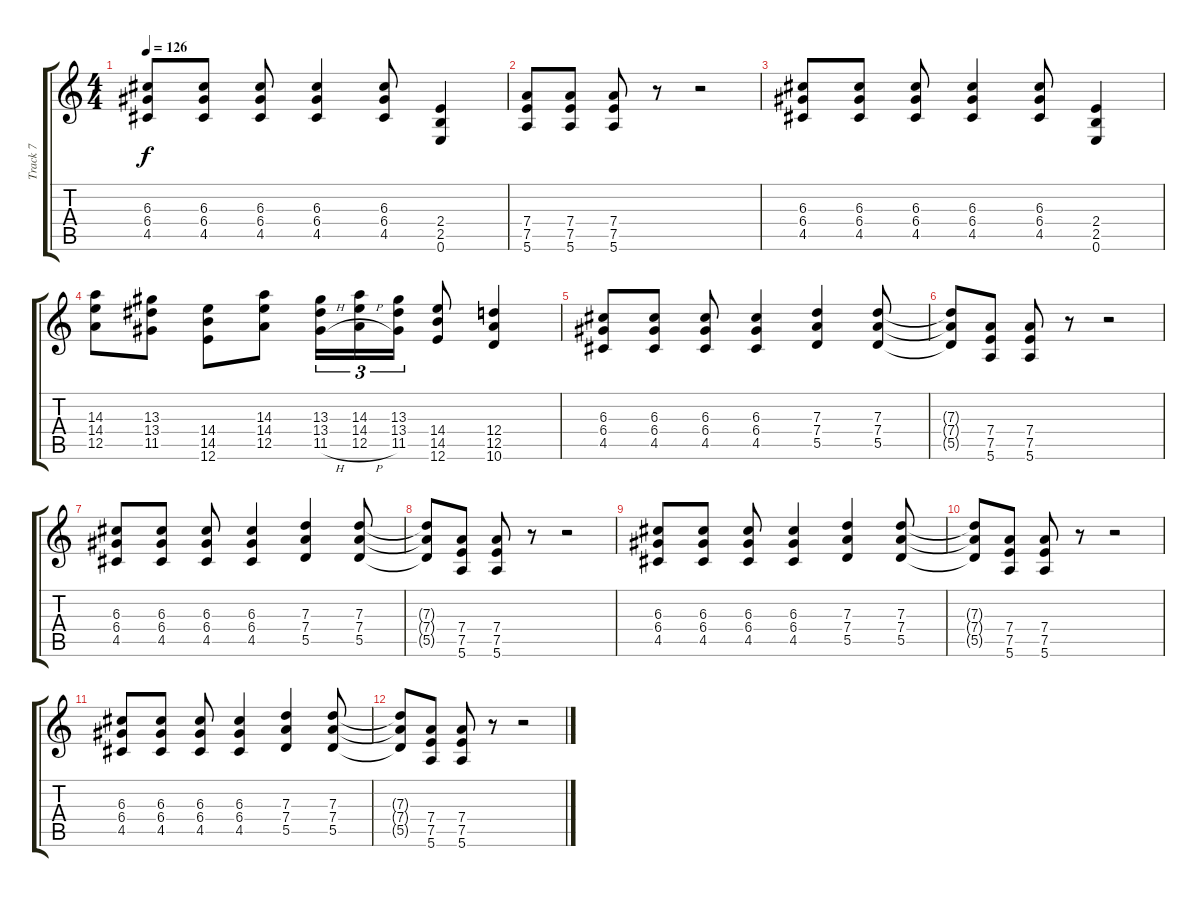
\track ("Track 7" "Track 7") {instrument distortionguitar}
\staff {score tabs}
\tuning (E4 B3 G3 D3 A2 E2) {hide}
\ts (4 4)
\tempo 126
\clef g2
\ks c
(6.3 6.4 4.5).8{dy f} (6.3 6.4 4.5).8 (6.3 6.4 4.5).8 (6.3 6.4 4.5).4 (6.3 6.4 4.5).8 (2.4 2.5 0.6).4 |
(7.4 7.5 5.6).8 (7.4 7.5 5.6).8 (7.4 7.5 5.6).8 r.8 r.2 |
(6.3 6.4 4.5).8 (6.3 6.4 4.5).8 (6.3 6.4 4.5).8 (6.3 6.4 4.5).4 (6.3 6.4 4.5).8 (2.4 2.5 0.6).4 |
(14.3 14.4 12.5).8 (13.3 13.4 11.5).8 (14.4 14.5 12.6).8 (14.3 14.4 12.5).8 (13.3 13.4 11.5{h}).16{tu (3 2)} (14.3 14.4 12.5{h}).16{tu (3 2)} (13.3 13.4 11.5).16{tu (3 2)} (14.4 14.5 12.6).8 (12.4 12.5 10.6).4 |
(6.3 6.4 4.5).8 (6.3 6.4 4.5).8 (6.3 6.4 4.5).8 (6.3 6.4 4.5).4 (7.3 7.4 5.5).4 (7.3 7.4 5.5).8 |
(7.3{t} 7.4{t} 5.5{t}).8 (7.4 7.5 5.6).8 (7.4 7.5 5.6).8 r.8 r.2 |
(6.3 6.4 4.5).8 (6.3 6.4 4.5).8 (6.3 6.4 4.5).8 (6.3 6.4 4.5).4 (7.3 7.4 5.5).4 (7.3 7.4 5.5).8 |
(7.3{t} 7.4{t} 5.5{t}).8 (7.4 7.5 5.6).8 (7.4 7.5 5.6).8 r.8 r.2 |
(6.3 6.4 4.5).8 (6.3 6.4 4.5).8 (6.3 6.4 4.5).8 (6.3 6.4 4.5).4 (7.3 7.4 5.5).4 (7.3 7.4 5.5).8 |
(7.3{t} 7.4{t} 5.5{t}).8 (7.4 7.5 5.6).8 (7.4 7.5 5.6).8 r.8 r.2 |
(6.3 6.4 4.5).8 (6.3 6.4 4.5).8 (6.3 6.4 4.5).8 (6.3 6.4 4.5).4 (7.3 7.4 5.5).4 (7.3 7.4 5.5).8 |
(7.3{t} 7.4{t} 5.5{t}).8 (7.4 7.5 5.6).8 (7.4 7.5 5.6).8 r.8 r.2
